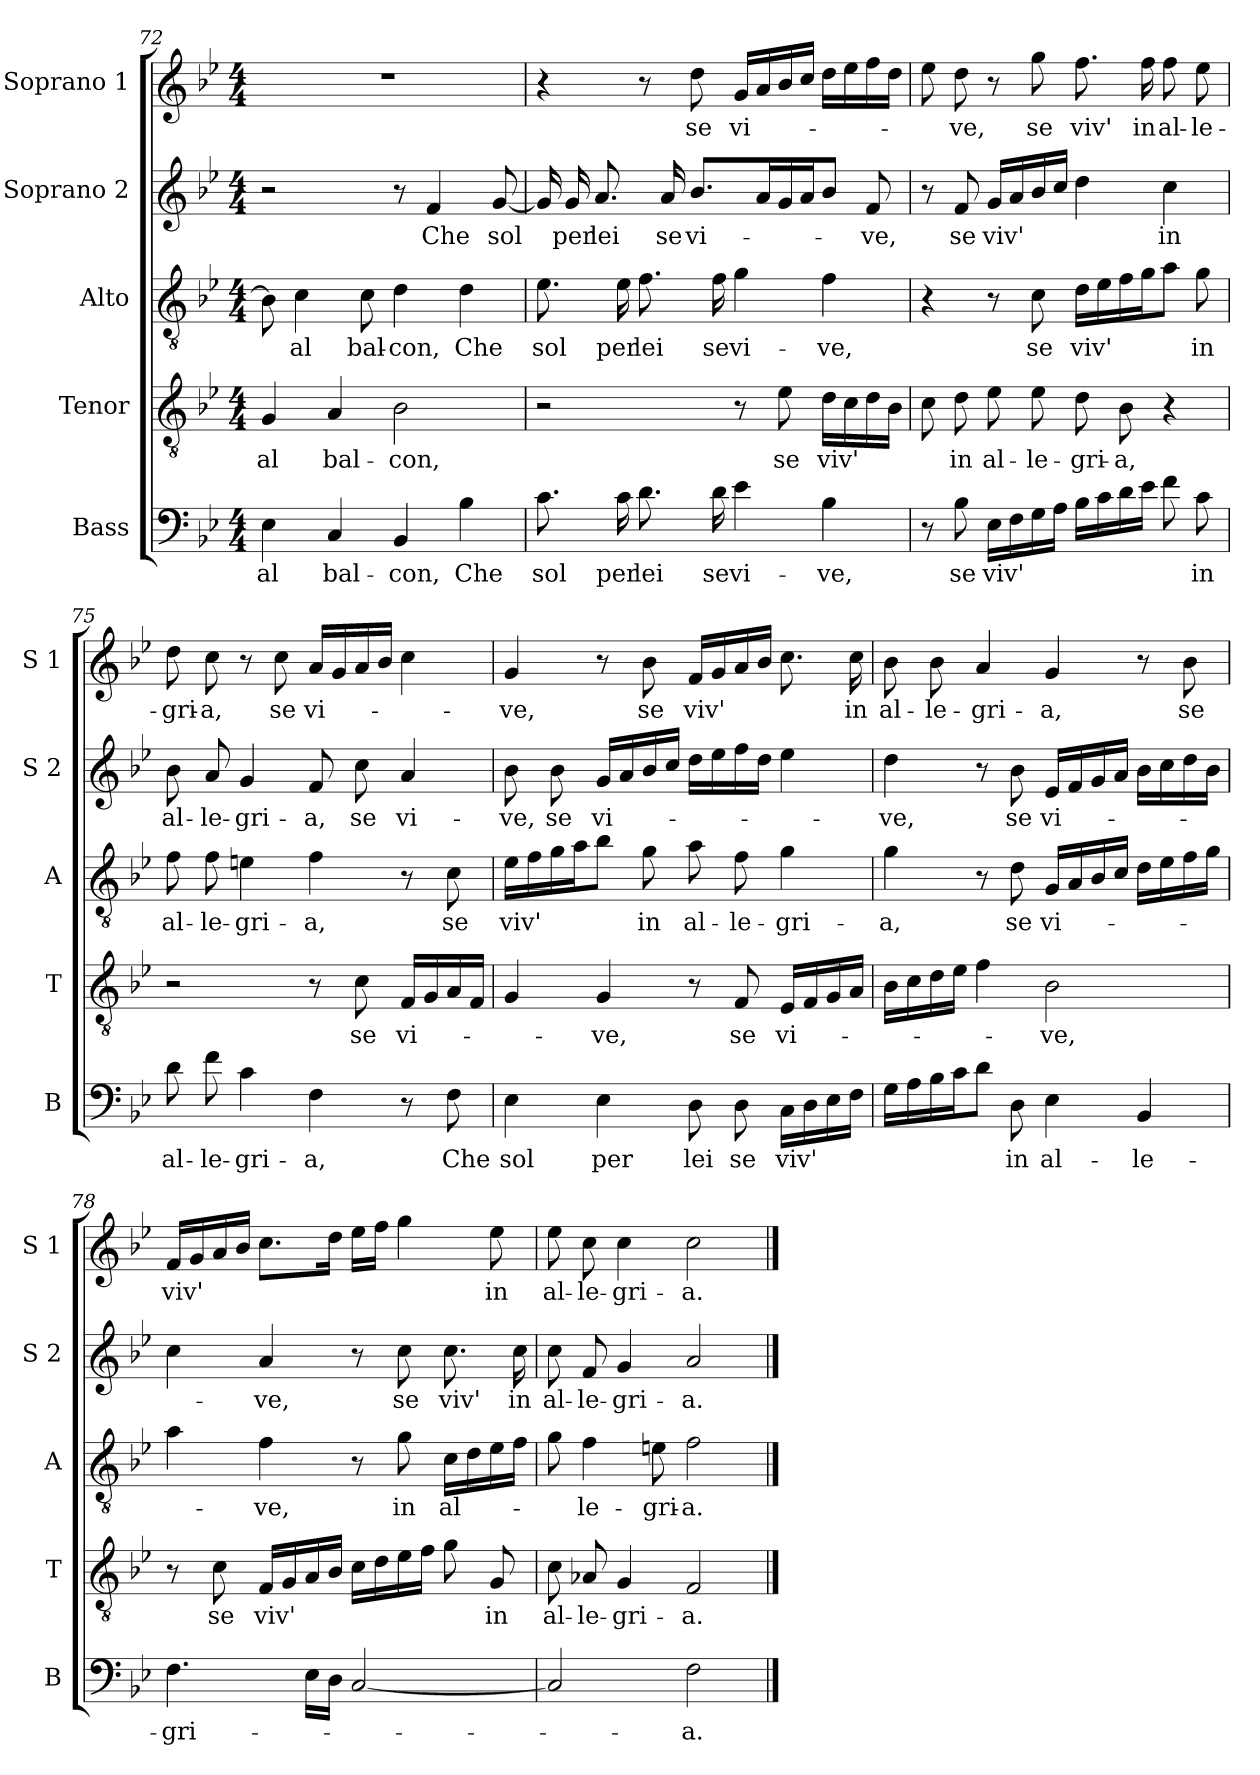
**kern	**text	**kern	**text	**kern	**text	**kern	**text	**kern	**text
*part5	*part5	*part4	*part4	*part3	*part3	*part2	*part2	*part1	*part1
*staff5	*staff5	*staff4	*staff4	*staff3	*staff3	*staff2	*staff2	*staff1	*staff1
*I"Bass	*	*I"Tenor	*	*I"Alto	*	*I"Soprano 2	*	*I"Soprano 1	*
*I'B	*	*I'T	*	*I'A	*	*I'S 2	*	*I'S 1	*
*clefF4	*	*clefGv2	*	*clefGv2	*	*clefG2	*	*clefG2	*
*k[b-e-]	*	*k[b-e-]	*	*k[b-e-]	*	*k[b-e-]	*	*k[b-e-]	*
*B-:	*	*B-:	*	*B-:	*	*B-:	*	*B-:	*
*M4/4	*	*M4/4	*	*M4/4	*	*M4/4	*	*M4/4	*
=72	=72	=72	=72	=72	=72	=72	=72	=72	=72
!	!LO:LY:b	!	!LO:LY:b	!	!	!	!	!	!
4E-\	al	4G/	al	8B-\]	.	2r	.	1r	.
!	!	!	!	!	!LO:LY:b	!	!	!	!
.	.	.	.	4c\	al	.	.	.	.
!	!LO:LY:b	!	!LO:LY:b	!	!	!	!	!	!
4C/	bal-	4A/	bal-	.	.	.	.	.	.
!	!	!	!	!	!LO:LY:b	!	!	!	!
.	.	.	.	8c\	bal-	.	.	.	.
!	!LO:LY:b	!	!LO:LY:b	!	!LO:LY:b	!	!	!	!
4BB-/	-con,	2B-\	-con,	4d\	-con,	8r	.	.	.
!	!	!	!	!	!	!	!LO:LY:b	!	!
.	.	.	.	.	.	4f/	Che	.	.
!	!LO:LY:b	!	!	!	!LO:LY:b	!	!	!	!
4B-\	Che	.	.	4d\	Che	.	.	.	.
!	!	!	!	!	!	!	!LO:LY:b	!	!
.	.	.	.	.	.	[8g/	sol	.	.
!!LO:LB:g=z
=73	=73	=73	=73	=73	=73	=73	=73	=73	=73
!	!LO:LY:b	!	!	!	!LO:LY:b	!	!	!	!
8.c\	sol	2r	.	8.e-\	sol	16g/]	.	4r	.
!	!	!	!	!	!	!	!LO:LY:b	!	!
.	.	.	.	.	.	16g/	per	.	.
!	!	!	!	!	!	!	!LO:LY:b	!	!
.	.	.	.	.	.	8.a/	lei	.	.
!	!LO:LY:b	!	!	!	!LO:LY:b	!	!	!	!
16c\	per	.	.	16e-\	per	.	.	.	.
!	!LO:LY:b	!	!	!	!LO:LY:b	!	!	!	!
8.d\	lei	.	.	8.f\	lei	.	.	8r	.
!	!	!	!	!	!	!	!LO:LY:b	!	!
.	.	.	.	.	.	16a/	se	.	.
!	!	!	!	!	!	!	!LO:LY:b	!	!LO:LY:b
.	.	.	.	.	.	8.b-/L	vi-	8dd\	se
!	!LO:LY:b	!	!	!	!LO:LY:b	!	!	!	!
16d\	se	.	.	16f\	se	.	.	.	.
!	!LO:LY:b	!	!	!	!LO:LY:b	!	!	!	!LO:LY:b
4e-\	vi-	8r	.	4g\	vi-	.	.	16g/LL	vi-
.	.	.	.	.	.	16a/L	.	16a/	.
!	!	!	!LO:LY:b	!	!	!	!	!	!
.	.	8e-\	se	.	.	16g/	.	16b-/	.
.	.	.	.	.	.	16a/J	.	16cc/JJ	.
!	!LO:LY:b	!	!LO:LY:b	!	!LO:LY:b	!	!	!	!
4B-\	-ve,	16d\LL	viv'	4f\	-ve,	8b-/J	.	16dd\LL	.
.	.	16c\	.	.	.	.	.	16ee-\	.
!	!	!	!	!	!	!	!LO:LY:b	!	!
.	.	16d\	.	.	.	8f/	-ve,	16ff\	.
.	.	16B-\JJ	.	.	.	.	.	16dd\JJ	.
=74	=74	=74	=74	=74	=74	=74	=74	=74	=74
8r	.	8c\	.	4r	.	8r	.	8ee-\	.
!	!LO:LY:b	!	!LO:LY:b	!	!	!	!LO:LY:b	!	!LO:LY:b
8B-\	se	8d\	in	.	.	8f/	se	8dd\	-ve,
!	!LO:LY:b	!	!LO:LY:b	!	!	!	!LO:LY:b	!	!
16E-\LL	viv'	8e-\	al-	8r	.	16g/LL	viv'	8r	.
16F\	.	.	.	.	.	16a/	.	.	.
!	!	!	!LO:LY:b	!	!LO:LY:b	!	!	!	!LO:LY:b
16G\	.	8e-\	-le-	8c\	se	16b-/	.	8gg\	se
16A\JJ	.	.	.	.	.	16cc/JJ	.	.	.
!	!	!	!LO:LY:b	!	!LO:LY:b	!	!	!	!LO:LY:b
16B-\LL	.	8d\	-gri-	16d\LL	viv'	4dd\	.	8.ff\	viv'
16c\	.	.	.	16e-\	.	.	.	.	.
!	!	!	!LO:LY:b	!	!	!	!	!	!
16d\	.	8B-\	-a,	16f\	.	.	.	.	.
!	!	!	!	!	!	!	!	!	!LO:LY:b
16e-\JJ	.	.	.	16g\J	.	.	.	16ff\	in
!	!	!	!	!	!	!	!LO:LY:b	!	!LO:LY:b
8f\	.	4r	.	8a\J	.	4cc\	in	8ff\	al-
!	!LO:LY:b	!	!	!	!LO:LY:b	!	!	!	!LO:LY:b
8c\	in	.	.	8g\	in	.	.	8ee-\	-le-
=75	=75	=75	=75	=75	=75	=75	=75	=75	=75
!	!LO:LY:b	!	!	!	!LO:LY:b	!	!LO:LY:b	!	!LO:LY:b
8d\	al-	2r	.	8f\	al-	8b-\	al-	8dd\	-gri-
!	!LO:LY:b	!	!	!	!LO:LY:b	!	!LO:LY:b	!	!LO:LY:b
8f\	-le-	.	.	8f\	-le-	8a/	-le-	8cc\	-a,
!	!LO:LY:b	!	!	!	!LO:LY:b	!	!LO:LY:b	!	!
4c\	-gri-	.	.	4en\	-gri-	4g/	-gri-	8r	.
!	!	!	!	!	!	!	!	!	!LO:LY:b
.	.	.	.	.	.	.	.	8cc\	se
!	!LO:LY:b	!	!	!	!LO:LY:b	!	!LO:LY:b	!	!LO:LY:b
4F\	-a,	8r	.	4f\	-a,	8f/	-a,	16a/LL	vi-
.	.	.	.	.	.	.	.	16g/	.
!	!	!	!LO:LY:b	!	!	!	!LO:LY:b	!	!
.	.	8c\	se	.	.	8cc\	se	16a/	.
.	.	.	.	.	.	.	.	16b-/JJ	.
!	!	!	!LO:LY:b	!	!	!	!LO:LY:b	!	!
8r	.	16F/LL	vi-	8r	.	4a/	vi-	4cc\	.
.	.	16G/	.	.	.	.	.	.	.
!	!LO:LY:b	!	!	!	!LO:LY:b	!	!	!	!
8F\	Che	16A/	.	8c\	se	.	.	.	.
.	.	16F/JJ	.	.	.	.	.	.	.
!!LO:LB:g=z
=76	=76	=76	=76	=76	=76	=76	=76	=76	=76
!	!LO:LY:b	!	!	!	!LO:LY:b	!	!LO:LY:b	!	!LO:LY:b
4E-\	sol	4G/	.	16e-\LL	viv'	8b-\	-ve,	4g/	-ve,
.	.	.	.	16f\	.	.	.	.	.
!	!	!	!	!	!	!	!LO:LY:b	!	!
.	.	.	.	16g\	.	8b-\	se	.	.
.	.	.	.	16a\J	.	.	.	.	.
!	!LO:LY:b	!	!LO:LY:b	!	!	!	!LO:LY:b	!	!
4E-\	per	4G/	-ve,	8b-\J	.	16g/LL	vi-	8r	.
.	.	.	.	.	.	16a/	.	.	.
!	!	!	!	!	!LO:LY:b	!	!	!	!LO:LY:b
.	.	.	.	8g\	in	16b-/	.	8b-\	se
.	.	.	.	.	.	16cc/JJ	.	.	.
!	!LO:LY:b	!	!	!	!LO:LY:b	!	!	!	!LO:LY:b
8D\	lei	8r	.	8a\	al-	16dd\LL	.	16f/LL	viv'
.	.	.	.	.	.	16ee-\	.	16g/	.
!	!LO:LY:b	!	!LO:LY:b	!	!LO:LY:b	!	!	!	!
8D\	se	8F/	se	8f\	-le-	16ff\	.	16a/	.
.	.	.	.	.	.	16dd\JJ	.	16b-/JJ	.
!	!LO:LY:b	!	!LO:LY:b	!	!LO:LY:b	!	!	!	!
16C\LL	viv'	16E-/LL	vi-	4g\	-gri-	4ee-\	.	8.cc\	.
16D\	.	16F/	.	.	.	.	.	.	.
16E-\	.	16G/	.	.	.	.	.	.	.
!	!	!	!	!	!	!	!	!	!LO:LY:b
16F\JJ	.	16A/JJ	.	.	.	.	.	16cc\	in
=77	=77	=77	=77	=77	=77	=77	=77	=77	=77
!	!	!	!	!	!LO:LY:b	!	!LO:LY:b	!	!LO:LY:b
16G\LL	.	16B-\LL	.	4g\	-a,	4dd\	-ve,	8b-\	al-
16A\	.	16c\	.	.	.	.	.	.	.
!	!	!	!	!	!	!	!	!	!LO:LY:b
16B-\	.	16d\	.	.	.	.	.	8b-\	-le-
16c\J	.	16e-\JJ	.	.	.	.	.	.	.
!	!	!	!	!	!	!	!	!	!LO:LY:b
8d\J	.	4f\	.	8r	.	8r	.	4a/	-gri-
!	!LO:LY:b	!	!	!	!LO:LY:b	!	!LO:LY:b	!	!
8D\	in	.	.	8d\	se	8b-\	se	.	.
!	!LO:LY:b	!	!LO:LY:b	!	!LO:LY:b	!	!LO:LY:b	!	!LO:LY:b
4E-\	al-	2B-\	-ve,	16G/LL	vi-	16e-/LL	vi-	4g/	-a,
.	.	.	.	16A/	.	16f/	.	.	.
.	.	.	.	16B-/	.	16g/	.	.	.
.	.	.	.	16c/JJ	.	16a/JJ	.	.	.
!	!LO:LY:b	!	!	!	!	!	!	!	!
4BB-/	-le-	.	.	16d\LL	.	16b-\LL	.	8r	.
.	.	.	.	16e-\	.	16cc\	.	.	.
!	!	!	!	!	!	!	!	!	!LO:LY:b
.	.	.	.	16f\	.	16dd\	.	8b-\	se
.	.	.	.	16g\JJ	.	16b-\JJ	.	.	.
=78	=78	=78	=78	=78	=78	=78	=78	=78	=78
!	!LO:LY:b	!	!	!	!	!	!	!	!LO:LY:b
4.F\	-gri-	8r	.	4a\	.	4cc\	.	16f/LL	viv'
.	.	.	.	.	.	.	.	16g/	.
!	!	!	!LO:LY:b	!	!	!	!	!	!
.	.	8c\	se	.	.	.	.	16a/	.
.	.	.	.	.	.	.	.	16b-/JJ	.
!	!	!	!LO:LY:b	!	!LO:LY:b	!	!LO:LY:b	!	!
.	.	16F/LL	viv'	4f\	-ve,	4a/	-ve,	8.cc\L	.
.	.	16G/	.	.	.	.	.	.	.
16E-\LL	.	16A/	.	.	.	.	.	.	.
16D\JJ	.	16B-/JJ	.	.	.	.	.	16dd\Jk	.
[2C/	.	16c\LL	.	8r	.	8r	.	16ee-\LL	.
.	.	16d\	.	.	.	.	.	16ff\JJ	.
!	!	!	!	!	!LO:LY:b	!	!LO:LY:b	!	!
.	.	16e-\	.	8g\	in	8cc\	se	4gg\	.
.	.	16f\JJ	.	.	.	.	.	.	.
!	!	!	!	!	!LO:LY:b	!	!LO:LY:b	!	!
.	.	8g\	.	16c\LL	al-	8.cc\	viv'	.	.
.	.	.	.	16d\	.	.	.	.	.
!	!	!	!LO:LY:b	!	!	!	!	!	!LO:LY:b
.	.	8G/	in	16e-\	.	.	.	8ee-\	in
!	!	!	!	!	!	!	!LO:LY:b	!	!
.	.	.	.	16f\JJ	.	16cc\	in	.	.
=79	=79	=79	=79	=79	=79	=79	=79	=79	=79
!	!	!	!LO:LY:b	!	!	!	!LO:LY:b	!	!LO:LY:b
2C/]	.	8c\	al-	8g\	.	8cc\	al-	8ee-\	al-
!	!	!	!LO:LY:b	!	!LO:LY:b	!	!LO:LY:b	!	!LO:LY:b
.	.	8A-X/	-le-	4f\	-le-	8f/	-le-	8cc\	-le-
!	!	!	!LO:LY:b	!	!	!	!LO:LY:b	!	!LO:LY:b
.	.	4G/	-gri-	.	.	4g/	-gri-	4cc\	-gri-
!	!	!	!	!	!LO:LY:b	!	!	!	!
.	.	.	.	8en\	-gri-	.	.	.	.
!	!LO:LY:b	!	!LO:LY:b	!	!LO:LY:b	!	!LO:LY:b	!	!LO:LY:b
2F\	-a.	2F/	-a.	2f\	-a.	2a/	-a.	2cc\	-a.
==	==	==	==	==	==	==	==	==	==
*-	*-	*-	*-	*-	*-	*-	*-	*-	*-
